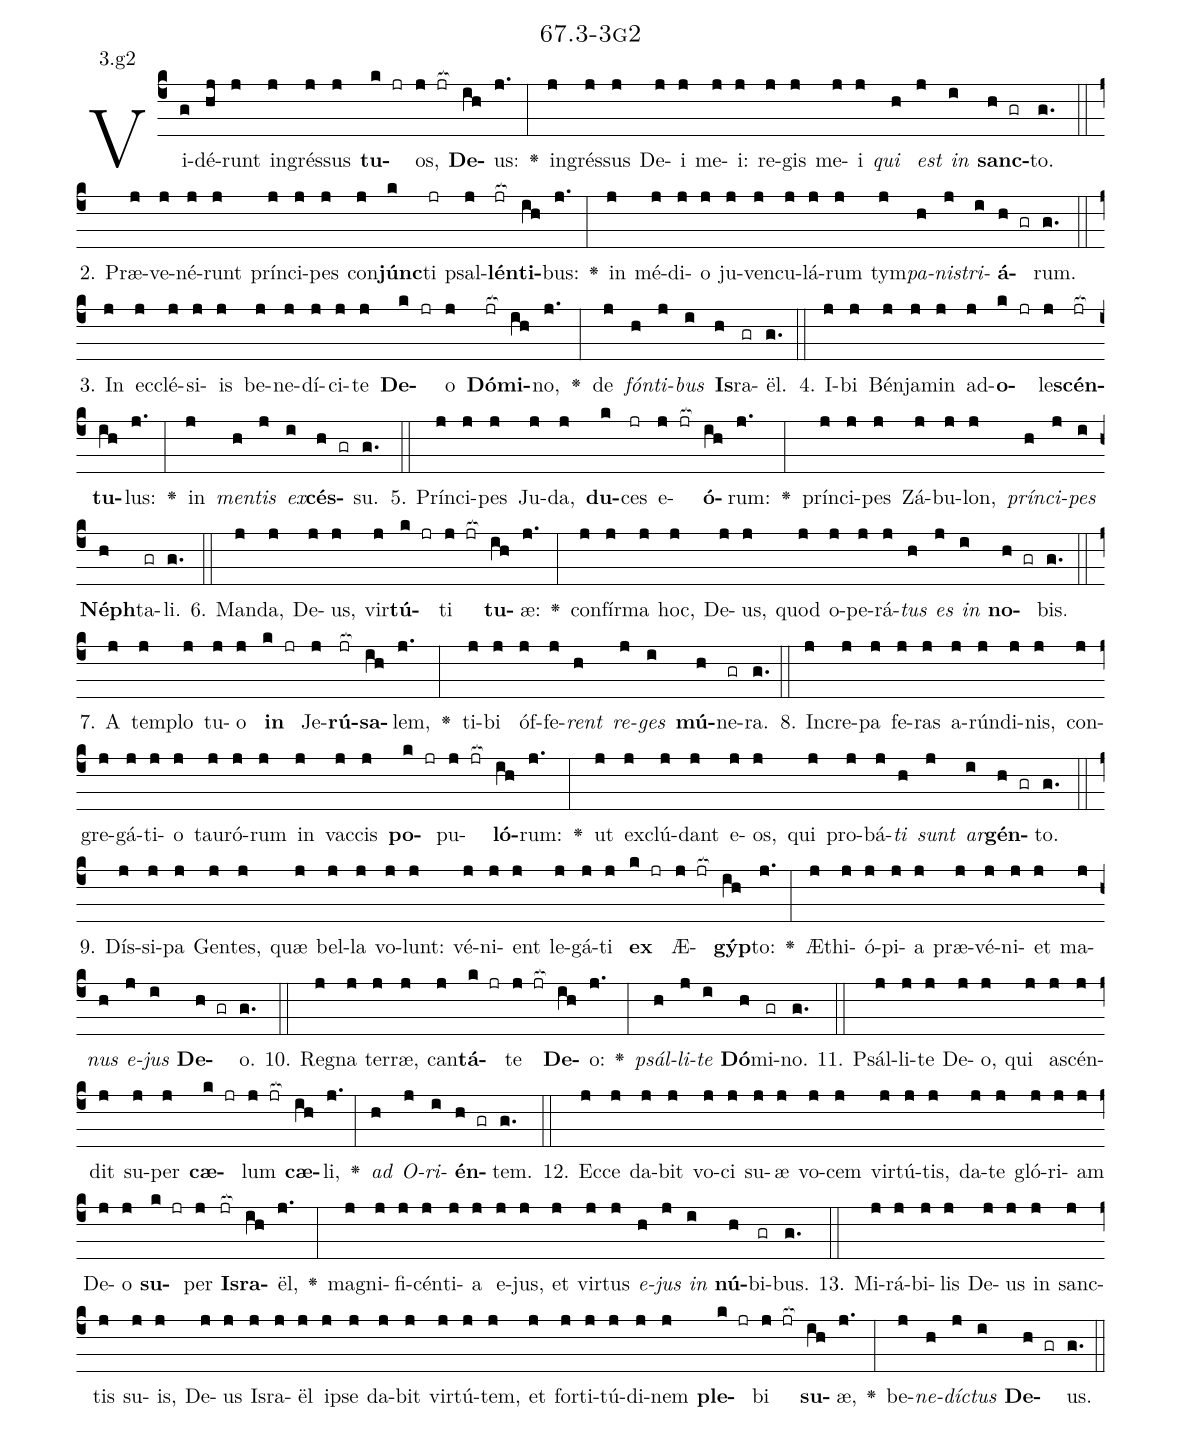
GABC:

name: 67.3-3g2;
annotation: 3.g2;
%%
(c4)Vi(g)dé(hj)runt(j) in(j)grés(j)sus(j) <b>tu</b>(k jr)os,(j jr[ocb:1{]) <b>De</b>(ih[ocb:0}])us:(j.) <v>\greheightstar</v>(:) in(j)grés(j)sus(j) De(j)i(j) me(j)i:(j) re(j)gis(j) me(j)i(j) <i>qui</i>(h) <i>est</i>(j) <i>in</i>(i) <b>sanc</b>(h gr)to.(g.) (::)
2. Præ(j)ve(j)né(j)runt(j) prín(j)ci(j)pes(j) con(j)<b>júnc</b>(k)ti(jr) psal(j)<b>lén</b>(jr[ocb:1{])<b>ti</b>(ih[ocb:0}])bus:(j.) <v>\greheightstar</v>(:) in(j) mé(j)di(j)o(j) ju(j)ven(j)cu(j)lá(j)rum(j) tym(j)<i>pa</i>(h)<i>nis</i>(j)<i>tri</i>(i)<b>á</b>(h gr)rum.(g.) (::)
3. In(j) ec(j)clé(j)si(j)is(j) be(j)ne(j)dí(j)ci(j)te(j) <b>De</b>(k jr)o(j) <b>Dó</b>(jr[ocb:1{])<b>mi</b>(ih[ocb:0}])no,(j.) <v>\greheightstar</v>(:) de(j) <i>fón</i>(h)<i>ti</i>(j)<i>bus</i>(i) <b>Is</b>(h)ra(gr)ël.(g.) (::)
4. I(j)bi(j) Bén(j)ja(j)min(j) ad(j)<b>o</b>(k jr)le(j)<b>scén</b>(jr[ocb:1{])<b>tu</b>(ih[ocb:0}])lus:(j.) <v>\greheightstar</v>(:) in(j) <i>men</i>(h)<i>tis</i>(j) <i>ex</i>(i)<b>cés</b>(h gr)su.(g.) (::)
5. Prín(j)ci(j)pes(j) Ju(j)da,(j) <b>du</b>(k)ces(jr) e(j jr[ocb:1{])<b>ó</b>(ih[ocb:0}])rum:(j.) <v>\greheightstar</v>(:) prín(j)ci(j)pes(j) Zá(j)bu(j)lon,(j) <i>prín</i>(h)<i>ci</i>(j)<i>pes</i>(i) <b>Néph</b>(h)ta(gr)li.(g.) (::)
6. Man(j)da,(j) De(j)us,(j) vir(j)<b>tú</b>(k jr)ti(j jr[ocb:1{]) <b>tu</b>(ih[ocb:0}])æ:(j.) <v>\greheightstar</v>(:) con(j)fír(j)ma(j) hoc,(j) De(j)us,(j) quod(j) o(j)pe(j)rá(j)<i>tus</i>(h) <i>es</i>(j) <i>in</i>(i) <b>no</b>(h gr)bis.(g.) (::)
7. A(j) tem(j)plo(j) tu(j)o(j) <b>in</b>(k jr) Je(j)<b>rú</b>(jr[ocb:1{])<b>sa</b>(ih[ocb:0}])lem,(j.) <v>\greheightstar</v>(:) ti(j)bi(j) óf(j)fe(j)<i>rent</i>(h) <i>re</i>(j)<i>ges</i>(i) <b>mú</b>(h)ne(gr)ra.(g.) (::)
8. In(j)cre(j)pa(j) fe(j)ras(j) a(j)rún(j)di(j)nis,(j) con(j)gre(j)gá(j)ti(j)o(j) tau(j)ró(j)rum(j) in(j) vac(j)cis(j) <b>po</b>(k jr)pu(j jr[ocb:1{])<b>ló</b>(ih[ocb:0}])rum:(j.) <v>\greheightstar</v>(:) ut(j) ex(j)clú(j)dant(j) e(j)os,(j) qui(j) pro(j)bá(j)<i>ti</i>(h) <i>sunt</i>(j) <i>ar</i>(i)<b>gén</b>(h gr)to.(g.) (::)
9. Dís(j)si(j)pa(j) Gen(j)tes,(j) quæ(j) bel(j)la(j) vo(j)lunt:(j) vé(j)ni(j)ent(j) le(j)gá(j)ti(j) <b>ex</b>(k jr) Æ(j jr[ocb:1{])<b>gýp</b>(ih[ocb:0}])to:(j.) <v>\greheightstar</v>(:) Æ(j)thi(j)ó(j)pi(j)a(j) præ(j)vé(j)ni(j)et(j) ma(j)<i>nus</i>(h) <i>e</i>(j)<i>jus</i>(i) <b>De</b>(h gr)o.(g.) (::)
10. Re(j)gna(j) ter(j)ræ,(j) can(j)<b>tá</b>(k jr)te(j jr[ocb:1{]) <b>De</b>(ih[ocb:0}])o:(j.) <v>\greheightstar</v>(:) <i>psál</i>(h)<i>li</i>(j)<i>te</i>(i) <b>Dó</b>(h)mi(gr)no.(g.) (::)
11. Psál(j)li(j)te(j) De(j)o,(j) qui(j) a(j)scén(j)dit(j) su(j)per(j) <b>cæ</b>(k jr)lum(j jr[ocb:1{]) <b>cæ</b>(ih[ocb:0}])li,(j.) <v>\greheightstar</v>(:) <i>ad</i>(h) <i>O</i>(j)<i>ri</i>(i)<b>én</b>(h gr)tem.(g.) (::)
12. Ec(j)ce(j) da(j)bit(j) vo(j)ci(j) su(j)æ(j) vo(j)cem(j) vir(j)tú(j)tis,(j) da(j)te(j) gló(j)ri(j)am(j) De(j)o(j) <b>su</b>(k jr)per(j) <b>Is</b>(jr[ocb:1{])<b>ra</b>(ih[ocb:0}])ël,(j.) <v>\greheightstar</v>(:) ma(j)gni(j)fi(j)cén(j)ti(j)a(j) e(j)jus,(j) et(j) vir(j)tus(j) <i>e</i>(h)<i>jus</i>(j) <i>in</i>(i) <b>nú</b>(h)bi(gr)bus.(g.) (::)
13. Mi(j)rá(j)bi(j)lis(j) De(j)us(j) in(j) sanc(j)tis(j) su(j)is,(j) De(j)us(j) Is(j)ra(j)ël(j) ip(j)se(j) da(j)bit(j) vir(j)tú(j)tem,(j) et(j) for(j)ti(j)tú(j)di(j)nem(j) <b>ple</b>(k jr)bi(j jr[ocb:1{]) <b>su</b>(ih[ocb:0}])æ,(j.) <v>\greheightstar</v>(:) be(j)<i>ne</i>(h)<i>díc</i>(j)<i>tus</i>(i) <b>De</b>(h gr)us.(g.) (::)
